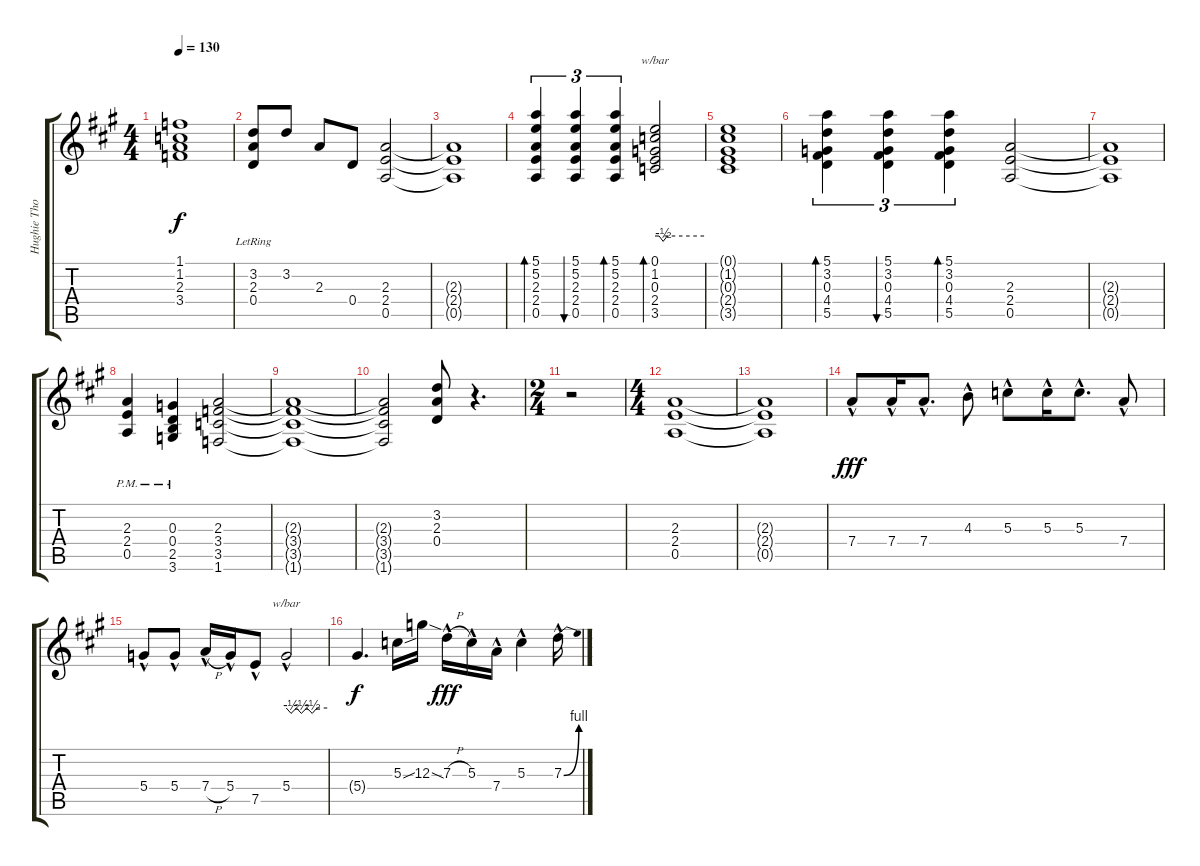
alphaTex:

\track ("Hughie Thomasson Guitar II" "Hughie Tho") {instrument overdrivenguitar}
\staff {score tabs}
\tuning (E4 B3 G3 D3 A2 E2) {hide}
\ts (4 4)
\tempo 130
\clef g2
\ks f#minor
(1.1{t} 1.2{t} 2.3{t} 3.4).1{dy f} |
(3.2{lr} 2.3{lr} 0.4{lr}).8 3.2.8 2.3.8 0.4.8 (2.3 2.4 0.5).2 |
(2.3{t} 2.4{t} 0.5{t}).1 |
(5.1 5.2 2.3 2.4 0.5).4{tu (3 2) bd 60 volume 10 balance 0} (5.1 5.2 2.3 2.4 0.5).4{tu (3 2) bu 240} (5.1 5.2 2.3 2.4 0.5).4{tu (3 2) bd 240} (0.1 1.2 0.3 2.4 3.5).2{tbe (custom default 0 0 5 0 10 -2 15 0 60 0) bd 240} |
(0.1{t} 1.2{t} 0.3{t} 2.4{t} 3.5{t}).1 |
(5.1 3.2 0.3 4.4 5.5).4{tu (3 2) bd 240} (5.1 3.2 0.3 4.4 5.5).4{tu (3 2) bu 240} (5.1 3.2 0.3 4.4 5.5).4{tu (3 2) bd 240} (2.3 2.4 0.5).2 |
(2.3{t} 2.4{t} 0.5{t}).1 |
(2.3 2.4 0.5{pm}).4{instrument overdrivenguitar} (0.3 0.4 2.5 3.6{pm}).4 (2.3 3.4 3.5 1.6).2 |
(2.3{t} 3.4{t} 3.5{t} 1.6{t}).1 |
(2.3{t} 3.4{t} 3.5{t} 1.6{t}).2 (3.2 2.3 0.4).8 r.4{d} |
\ts (2 4)
r.2 |
\ts (4 4)
(2.3 2.4 0.5).1 |
(2.3{t} 2.4{t} 0.5{t}).1 |
7.4{hac}.8{dy fff volume 16 balance 8 instrument electricguitarclean} 7.4{hac}.16 7.4{hac}.8{d} 4.3{hac}.8 5.3{hac}.8 5.3{hac}.16 5.3{hac}.8{d} 7.4{hac}.8 |
5.4{hac}.8 5.4{hac}.8 7.4{h hac}.16 5.4{hac}.16 7.5{hac}.8 5.4{hac}.2{tbe (custom default 0 0 7 -2 15 0 22 -2 30 0 38 -2 45 0 60 0)} |
5.4{t}.4{d dy f} 5.3{sou}.16 12.3{sod}.16 7.3{h hac}.16{dy fff} 5.3{hac}.16 7.4{hac}.16 5.3{hac}.4 7.3{be (bend 0 0 60 4) hac}.16
